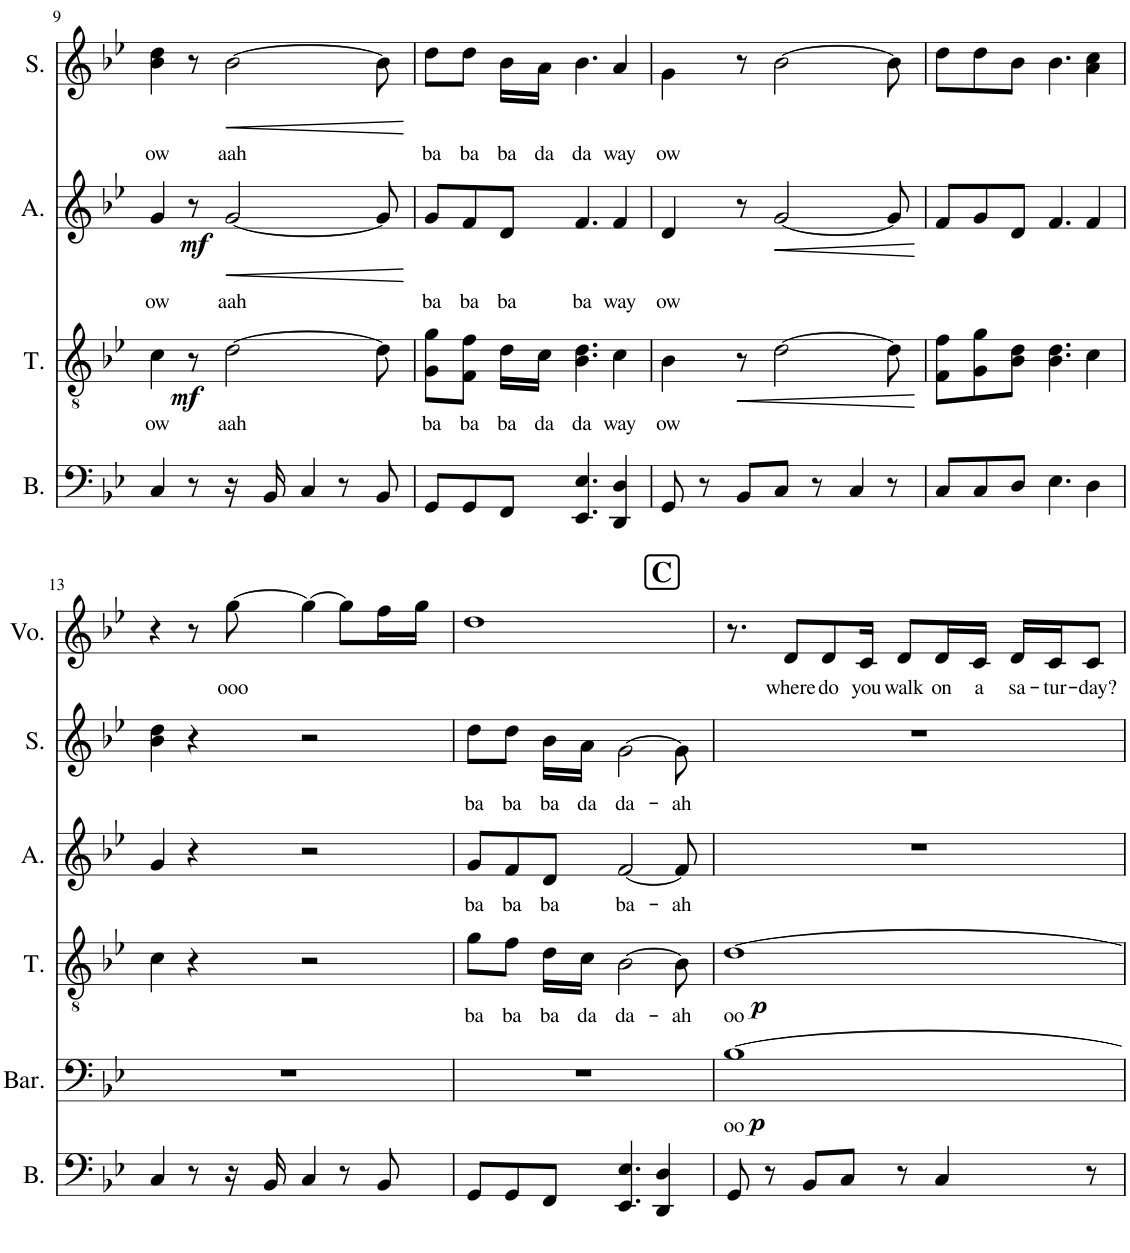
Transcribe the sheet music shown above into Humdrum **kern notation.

**kern	**kern	**text	**dynam	**kern	**text	**dynam	**kern	**text	**dynam	**kern	**text	**dynam	**kern	**text
*part6	*part5	*part5	*part5	*part4	*part4	*part4	*part3	*part3	*part3	*part2	*part2	*part2	*part1	*part1
*staff6	*staff5	*staff5	*staff5	*staff4	*staff4	*staff4	*staff3	*staff3	*staff3	*staff2	*staff2	*staff2	*staff1	*staff1
*I"Bass	*I"Baritone	*	*	*I"Tenor	*	*	*I"Alto	*	*	*I"Soprano	*	*	*I"Voice	*
*I'B.	*I'Bar.	*	*	*I'T.	*	*	*I'A.	*	*	*I'S.	*	*	*I'Vo.	*
!!LO:PB:g=z
*clefF4	*clefF4	*	*	*clefGv2	*	*	*clefG2	*	*	*clefG2	*	*	*clefG2	*
*k[b-e-]	*k[b-e-]	*	*	*k[b-e-]	*	*	*k[b-e-]	*	*	*k[b-e-]	*	*	*k[b-e-]	*
*B-:	*B-:	*	*	*B-:	*	*	*B-:	*	*	*B-:	*	*	*B-:	*
*M4/4	*M4/4	*	*	*M4/4	*	*	*M4/4	*	*	*M4/4	*	*	*M4/4	*
=9	=9	=9	=9	=9	=9	=9	=9	=9	=9	=9	=9	=9	=9	=9
!	!	!	!	!	!LO:LY:b	!	!	!LO:LY:b	!	!	!LO:LY:b	!	!	!
4C/	1r	.	.	4c\	ow	.	4g/	ow	.	4b-\ 4dd\	ow	.	1r	.
!	!	!	!	!	!	!LO:DY:b	!	!	!LO:DY:b	!	!	!	!	!
8r	.	.	.	8r	.	mf	8r	.	mf	8r	.	.	.	.
!	!	!	!	!	!LO:LY:b	!	!	!LO:LY:b	!LO:HP:b	!	!LO:LY:b	!LO:HP:b	!	!
16r	.	.	.	[2d\	aah	.	[2g/	aah	<	[2b-\	aah	<	.	.
16BB-/	.	.	.	.	.	.	.	.	.	.	.	.	.	.
4C/	.	.	.	.	.	.	.	.	.	.	.	.	.	.
8r	.	.	.	.	.	.	.	.	.	.	.	.	.	.
8BB-/	.	.	.	8d\]	.	.	8g/]	.	.	8b-\]	.	.	.	.
.	.	.	.	.	.	.	.	.	[	.	.	[	.	.
=10	=10	=10	=10	=10	=10	=10	=10	=10	=10	=10	=10	=10	=10	=10
!	!	!	!	!	!LO:LY:b	!	!	!LO:LY:b	!	!	!LO:LY:b	!	!	!
8GG/L	1r	.	.	8G\ 8g\L	ba	.	8g/L	ba	.	8dd\L	ba	.	1r	.
!	!	!	!	!	!LO:LY:b	!	!	!LO:LY:b	!	!	!LO:LY:b	!	!	!
8GG/	.	.	.	8F\ 8f\J	ba	.	8f/	ba	.	8dd\J	ba	.	.	.
!	!	!	!	!	!LO:LY:b	!	!	!LO:LY:b	!	!	!LO:LY:b	!	!	!
8FF/J	.	.	.	16d\LL	ba	.	8d/J	ba	.	16b-\LL	ba	.	.	.
!	!	!	!	!	!LO:LY:b	!	!	!	!	!	!LO:LY:b	!	!	!
.	.	.	.	16c\JJ	da	.	.	.	.	16a\JJ	da	.	.	.
!	!	!	!	!	!LO:LY:b	!	!	!LO:LY:b	!	!	!LO:LY:b	!	!	!
4.EE-/ 4.E-/	.	.	.	4.B-\ 4.d\	da	.	4.f/	ba	.	4.b-\	da	.	.	.
!	!	!	!	!	!LO:LY:b	!	!	!LO:LY:b	!	!	!LO:LY:b	!	!	!
4DD/ 4D/	.	.	.	4c\	way	.	4f/	way	.	4a/	way	.	.	.
=11	=11	=11	=11	=11	=11	=11	=11	=11	=11	=11	=11	=11	=11	=11
!	!	!	!	!	!LO:LY:b	!	!	!LO:LY:b	!	!	!LO:LY:b	!	!	!
8GG/	1r	.	.	4B-\	ow	.	4d/	ow	.	4g\	ow	.	1r	.
8r	.	.	.	.	.	.	.	.	.	.	.	.	.	.
!	!	!	!	!	!	!LO:HP:b	!	!	!	!	!	!	!	!
8BB-/L	.	.	.	8r	.	<	8r	.	.	8r	.	.	.	.
!	!	!	!	!	!	!	!	!	!LO:HP:b	!	!	!	!	!
8C/J	.	.	.	[2d\	.	.	[2g/	.	<	[2b-\	.	.	.	.
8r	.	.	.	.	.	.	.	.	.	.	.	.	.	.
4C/	.	.	.	.	.	.	.	.	.	.	.	.	.	.
8r	.	.	.	8d\]	.	.	8g/]	.	.	8b-\]	.	.	.	.
.	.	.	.	.	.	[	.	.	[	.	.	.	.	.
=12	=12	=12	=12	=12	=12	=12	=12	=12	=12	=12	=12	=12	=12	=12
8C/L	1r	.	.	8F\ 8f\L	.	.	8f/L	.	.	8dd\L	.	.	1r	.
8C/	.	.	.	8G\ 8g\	.	.	8g/	.	.	8dd\	.	.	.	.
8D/J	.	.	.	8B-\ 8d\J	.	.	8d/J	.	.	8b-\J	.	.	.	.
4.E-\	.	.	.	4.B-\ 4.d\	.	.	4.f/	.	.	4.b-\	.	.	.	.
4D\	.	.	.	4c\	.	.	4f/	.	.	4a\ 4cc\	.	.	.	.
!!LO:LB:g=z
=13	=13	=13	=13	=13	=13	=13	=13	=13	=13	=13	=13	=13	=13	=13
4C/	1r	.	.	4c\	.	.	4g/	.	.	4b-\ 4dd\	.	.	4r	.
8r	.	.	.	4r	.	.	4r	.	.	4r	.	.	8r	.
!	!	!	!	!	!	!	!	!	!	!	!	!	!	!LO:LY:b
16r	.	.	.	.	.	.	.	.	.	.	.	.	[8gg\	ooo
16BB-/	.	.	.	.	.	.	.	.	.	.	.	.	.	.
4C/	.	.	.	2r	.	.	2r	.	.	2r	.	.	4gg\_	.
8r	.	.	.	.	.	.	.	.	.	.	.	.	8gg\L]	.
8BB-/	.	.	.	.	.	.	.	.	.	.	.	.	16ff\L	.
.	.	.	.	.	.	.	.	.	.	.	.	.	16gg\JJ	.
=14	=14	=14	=14	=14	=14	=14	=14	=14	=14	=14	=14	=14	=14	=14
!	!	!	!	!	!LO:LY:b	!	!	!LO:LY:b	!	!	!LO:LY:b	!	!	!
8GG/L	1r	.	.	8g\L	ba	.	8g/L	ba	.	8dd\L	ba	.	1dd	.
!	!	!	!	!	!LO:LY:b	!	!	!LO:LY:b	!	!	!LO:LY:b	!	!	!
8GG/	.	.	.	8f\J	ba	.	8f/	ba	.	8dd\J	ba	.	.	.
!	!	!	!	!	!LO:LY:b	!	!	!LO:LY:b	!	!	!LO:LY:b	!	!	!
8FF/J	.	.	.	16d\LL	ba	.	8d/J	ba	.	16b-\LL	ba	.	.	.
!	!	!	!	!	!LO:LY:b	!	!	!	!	!	!LO:LY:b	!	!	!
.	.	.	.	16c\JJ	da	.	.	.	.	16a\JJ	da	.	.	.
!	!	!	!	!	!LO:LY:b	!	!	!LO:LY:b	!	!	!LO:LY:b	!	!	!
4.EE-/ 4.E-/	.	.	.	[2B-\	da-	.	[2f/	ba-	.	[2g\	da-	.	.	.
4DD/ 4D/	.	.	.	.	.	.	.	.	.	.	.	.	.	.
!	!	!	!	!	!LO:LY:b	!	!	!LO:LY:b	!	!	!LO:LY:b	!	!	!
.	.	.	.	8B-\]	ah	.	8f/]	-ah	.	8g\]	-ah	.	.	.
!!LO:REH:place=s1:a:B:cj:fs=14:t=C
=15	=15	=15	=15	=15	=15	=15	=15	=15	=15	=15	=15	=15	=15	=15
!	!	!LO:LY:b	!LO:DY:b	!	!LO:LY:b	!LO:DY:b	!	!	!	!	!	!	!	!
8GG/	[1B-	oo	p	[1d	oo	p	1r	.	.	1r	.	.	8.r	.
8r	.	.	.	.	.	.	.	.	.	.	.	.	.	.
!	!	!	!	!	!	!	!	!	!	!	!	!	!	!LO:LY:b
.	.	.	.	.	.	.	.	.	.	.	.	.	8d/L	where
8BB-/L	.	.	.	.	.	.	.	.	.	.	.	.	.	.
!	!	!	!	!	!	!	!	!	!	!	!	!	!	!LO:LY:b
.	.	.	.	.	.	.	.	.	.	.	.	.	8d/	do
8C/J	.	.	.	.	.	.	.	.	.	.	.	.	.	.
!	!	!	!	!	!	!	!	!	!	!	!	!	!	!LO:LY:b
.	.	.	.	.	.	.	.	.	.	.	.	.	16c/Jk	you
!	!	!	!	!	!	!	!	!	!	!	!	!	!	!LO:LY:b
8r	.	.	.	.	.	.	.	.	.	.	.	.	8d/L	walk
!	!	!	!	!	!	!	!	!	!	!	!	!	!	!LO:LY:b
4C/	.	.	.	.	.	.	.	.	.	.	.	.	16d/L	on
!	!	!	!	!	!	!	!	!	!	!	!	!	!	!LO:LY:b
.	.	.	.	.	.	.	.	.	.	.	.	.	16c/JJ	a
!	!	!	!	!	!	!	!	!	!	!	!	!	!	!LO:LY:b
.	.	.	.	.	.	.	.	.	.	.	.	.	16d/LL	sa-
!	!	!	!	!	!	!	!	!	!	!	!	!	!	!LO:LY:b
.	.	.	.	.	.	.	.	.	.	.	.	.	16c/J	-tur-
!	!	!	!	!	!	!	!	!	!	!	!	!	!	!LO:LY:b
8r	.	.	.	.	.	.	.	.	.	.	.	.	8c/J	-day?
=	=	=	=	=	=	=	=	=	=	=	=	=	=	=
*-	*-	*-	*-	*-	*-	*-	*-	*-	*-	*-	*-	*-	*-	*-
